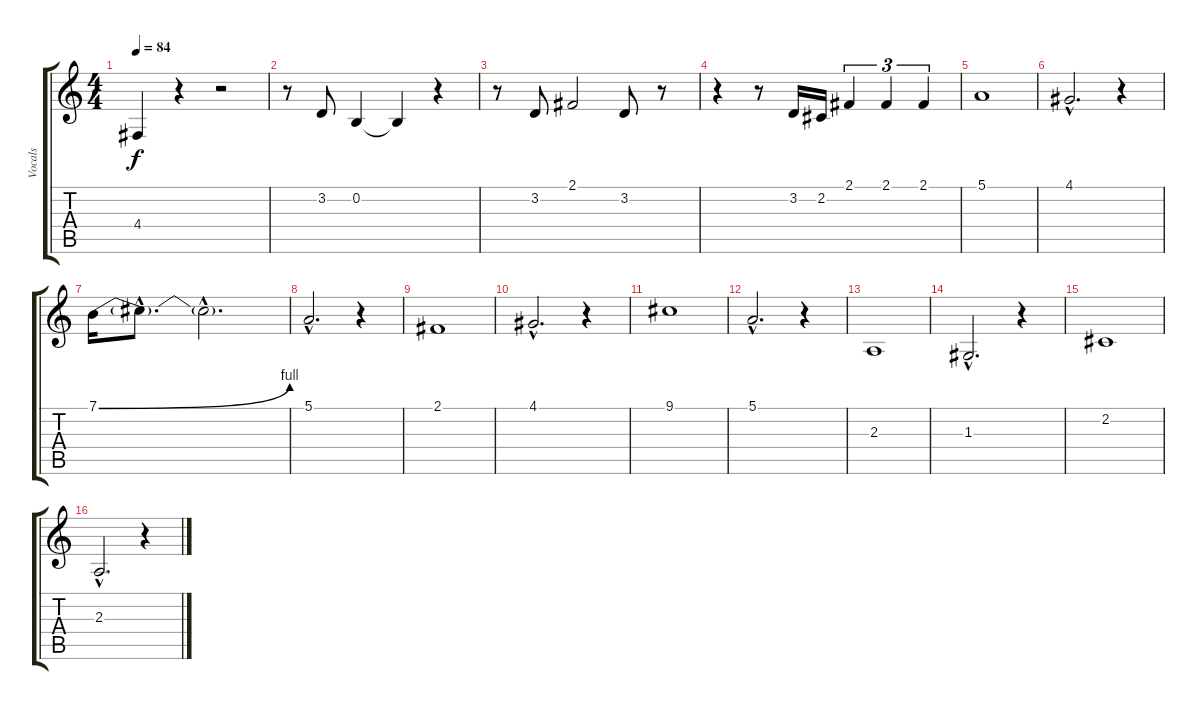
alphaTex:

\track ("Vocals" "Vocals") {instrument stringensemble1}
\staff {score tabs}
\tuning (E4 B3 G3 D3 A2 E2) {hide}
\ts (4 4)
\tempo 84
\clef g2
\ks c
4.4{t}.4{dy f} r.4 r.2 |
r.8 3.2.8 0.2.4 0.2{t}.4 r.4 |
r.8 3.2.8 2.1.2 3.2.8 r.8 |
r.4 r.8 3.2.16 2.2.16 2.1.4{tu (3 2)} 2.1.4{tu (3 2)} 2.1.4{tu (3 2)} |
5.1.1 |
4.1{hac}.2{d} r.4 |
7.1{be (bend 0 0 60 4)}.16 7.1{hac t}.8{d} 7.1{hac t}.2{d} |
5.1{hac}.2{d} r.4 |
2.1.1 |
4.1{hac}.2{d} r.4 |
9.1.1 |
5.1{hac}.2{d} r.4 |
2.3.1 |
1.3{hac}.2{d} r.4 |
2.2.1 |
2.3{hac}.2{d} r.4
